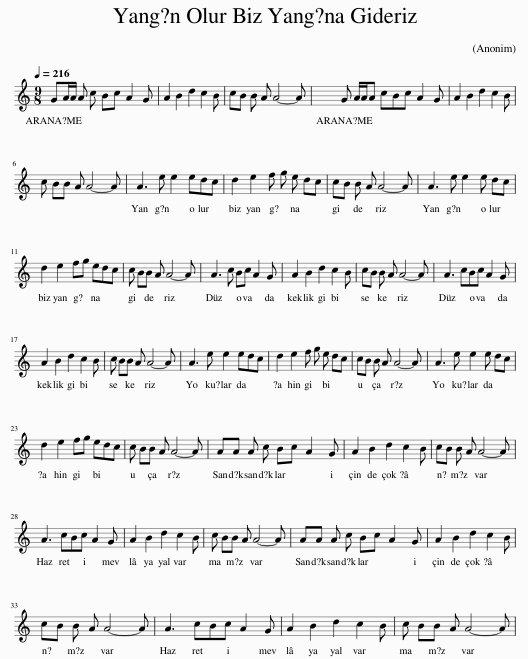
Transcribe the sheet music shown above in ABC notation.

X:1
L:1/8
Q:1/4=216
M:9/8
I:linebreak $
K:C
V:1 treble
V:1
 GA/A/ A c Bc A2 G | A2 B2 d2 c2 B | cB B A A4- A | G A/A/A cBc A2 G | A2 B2 d2 c2 B |$ %5
 c BB A A4- A | A3 e e2 edc | d2 e2 f g e dc | cB B A A4- A | A3 e e2 e dc |$ %10
 d2 e2 fg edc | c BB A A4- A | A3 c Bc A2 G | A2 B2 d2 c2 B | cB B A A4- A | %15
 A3 cBc A2 G |$ A2 B2 d2 c2 B | c BB A A4- A | A3 e e2 edc | d2 e2 f g e dc | %20
 cB B A A4- A | A3 e e2 e dc |$ d2 e2 fg edc | c BB A A4- A | AA A c Bc A2 G | %25
 A2 B2 d2 c2 B | cB B A A4- A |$ A3 cBc A2 G | A2 B2 d2 c2 B | c BB A A4- A | %30
 AA A c Bc A2 G | A2 B2 d2 c2 B |$ cB B A A4- A | A3 cBc A2 G | A2 B2 d2 c2 B | %35
 c BB A A4- A | %36
